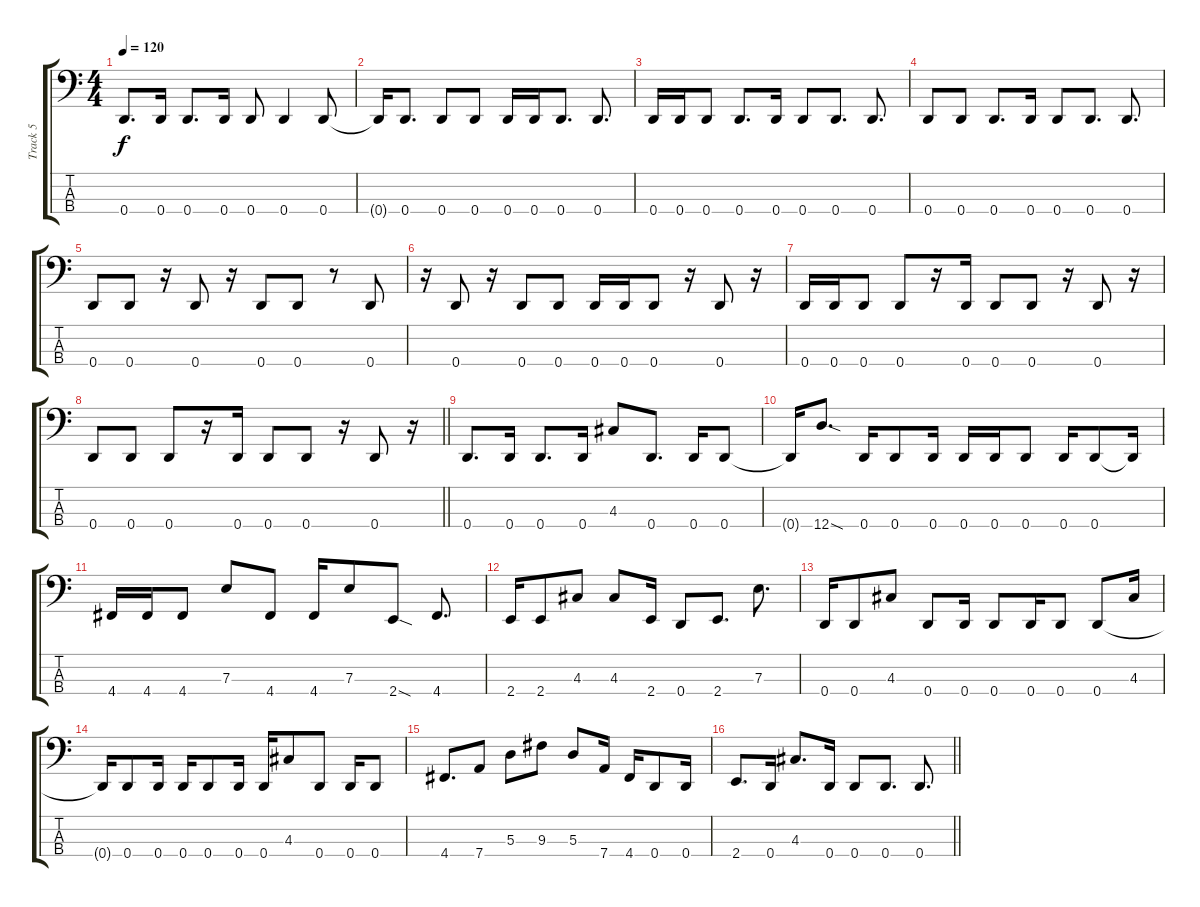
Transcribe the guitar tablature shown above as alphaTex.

\track ("Track 5" "Track 5") {instrument electricbassfinger}
\staff {score tabs}
\tuning (G2 D2 A1 D1) {hide}
\ts (4 4)
\tempo 120
\clef f4
\ks c
0.4.8{d dy f} 0.4.16 0.4.8{d} 0.4.16 0.4.8 0.4.4 0.4.8 |
0.4{t}.16 0.4.8{d} 0.4.8 0.4.8 0.4.16 0.4.16 0.4.8{d} 0.4.8{d} |
0.4.16 0.4.16 0.4.8 0.4.8{d} 0.4.16 0.4.8 0.4.8{d} 0.4.8{d} |
0.4.8 0.4.8 0.4.8{d} 0.4.16 0.4.8 0.4.8{d} 0.4.8{d} |
0.4.8 0.4.8 r.16 0.4.8 r.16 0.4.8 0.4.8 r.8 0.4.8 |
r.16 0.4.8 r.16 0.4.8 0.4.8 0.4.16 0.4.16 0.4.8 r.16 0.4.8 r.16 |
0.4.16 0.4.16 0.4.8 0.4.8 r.16 0.4.16 0.4.8 0.4.8 r.16 0.4.8 r.16 |
\barLineRight lightlight
0.4.8 0.4.8 0.4.8 r.16 0.4.16 0.4.8 0.4.8 r.16 0.4.8 r.16 |
0.4.8{d} 0.4.16 0.4.8{d} 0.4.16 4.3.8 0.4.8{d} 0.4.16 0.4.8 |
0.4{t}.16 12.4{sod}.8{d} 0.4.16 0.4.8 0.4.16 0.4.16 0.4.16 0.4.8 0.4.16 0.4.8 0.4{t}.16 |
4.4.16 4.4.16 4.4.8 7.3.8 4.4.8 4.4.16 7.3.8 2.4{sod}.8 4.4.8{d} |
2.4.16 2.4.8 4.3.8 4.3.8 2.4.16 0.4.8 2.4.8{d} 7.3.8{d} |
0.4.16 0.4.8 4.3.8 0.4.8 0.4.16 0.4.8 0.4.16 0.4.8 0.4.8 4.3.16 |
0.4{t}.16 0.4.8 0.4.16 0.4.16 0.4.8 0.4.16 0.4.16 4.3.8 0.4.8 0.4.16 0.4.8 |
4.4.8{d} 7.4.8 5.3.8 9.3.8 5.3.8 7.4.16 4.4.16 0.4.8 0.4.16 |
\barLineRight lightlight
2.4.8{d} 0.4.16 4.3.8{d} 0.4.16 0.4.8 0.4.8{d} 0.4.8{d}
